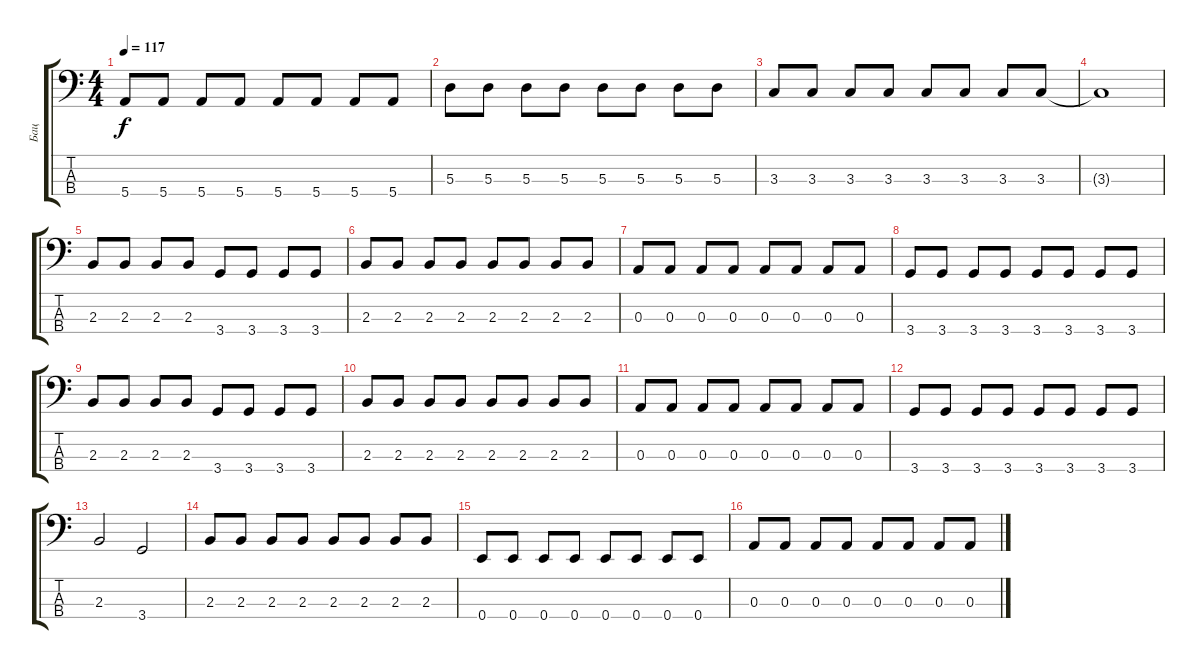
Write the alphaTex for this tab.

\track ("Бац" "Бац") {instrument electricbassfinger}
\staff {score tabs}
\tuning (G2 D2 A1 E1) {hide}
\ts (4 4)
\tempo 117
\clef f4
\ks c
5.4.8{dy f} 5.4.8 5.4.8 5.4.8 5.4.8 5.4.8 5.4.8 5.4.8 |
5.3.8 5.3.8 5.3.8 5.3.8 5.3.8 5.3.8 5.3.8 5.3.8 |
3.3.8 3.3.8 3.3.8 3.3.8 3.3.8 3.3.8 3.3.8 3.3.8 |
3.3{t}.1 |
2.3.8 2.3.8 2.3.8 2.3.8 3.4.8 3.4.8 3.4.8 3.4.8 |
2.3.8 2.3.8 2.3.8 2.3.8 2.3.8 2.3.8 2.3.8 2.3.8 |
0.3.8 0.3.8 0.3.8 0.3.8 0.3.8 0.3.8 0.3.8 0.3.8 |
3.4.8 3.4.8 3.4.8 3.4.8 3.4.8 3.4.8 3.4.8 3.4.8 |
2.3.8 2.3.8 2.3.8 2.3.8 3.4.8 3.4.8 3.4.8 3.4.8 |
2.3.8 2.3.8 2.3.8 2.3.8 2.3.8 2.3.8 2.3.8 2.3.8 |
0.3.8 0.3.8 0.3.8 0.3.8 0.3.8 0.3.8 0.3.8 0.3.8 |
3.4.8 3.4.8 3.4.8 3.4.8 3.4.8 3.4.8 3.4.8 3.4.8 |
2.3.2 3.4.2 |
2.3.8 2.3.8 2.3.8 2.3.8 2.3.8 2.3.8 2.3.8 2.3.8 |
0.4.8 0.4.8 0.4.8 0.4.8 0.4.8 0.4.8 0.4.8 0.4.8 |
0.3.8 0.3.8 0.3.8 0.3.8 0.3.8 0.3.8 0.3.8 0.3.8
